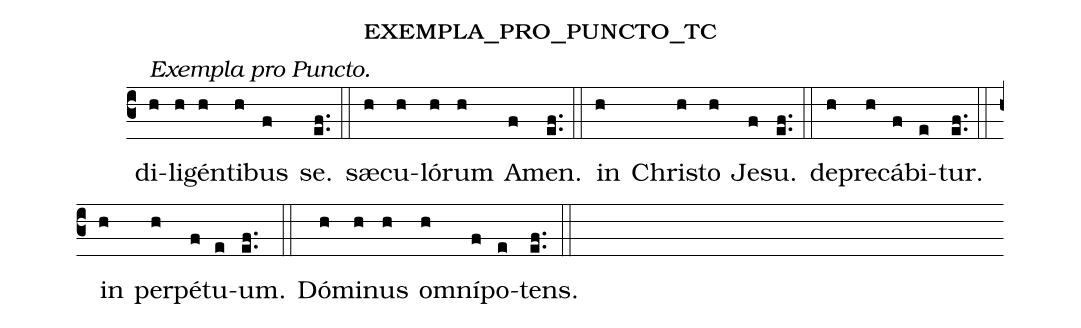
name:exempla_pro_puncto_tc;
%%
(c3) <alt>Exempla pro Puncto.</alt> di(h)li(h)gén(h)ti(h)bus(f) se.(e.f.) (::) sæ(h)cu(h)ló(h)rum(h) A(f)men.(e.f.) (::) in(h) Chri(h)sto(h) Je(f)su.(e.f.) (::) de(h)pre(h)cá(f)bi(e)tur.(e.f.) (::) in(h) per(h)pé(f)tu(e)um.(e.f.) (::)
Dó(h)mi(h)nus(h) o(h)mní(f)po(e)tens.(e.f.) (::)
